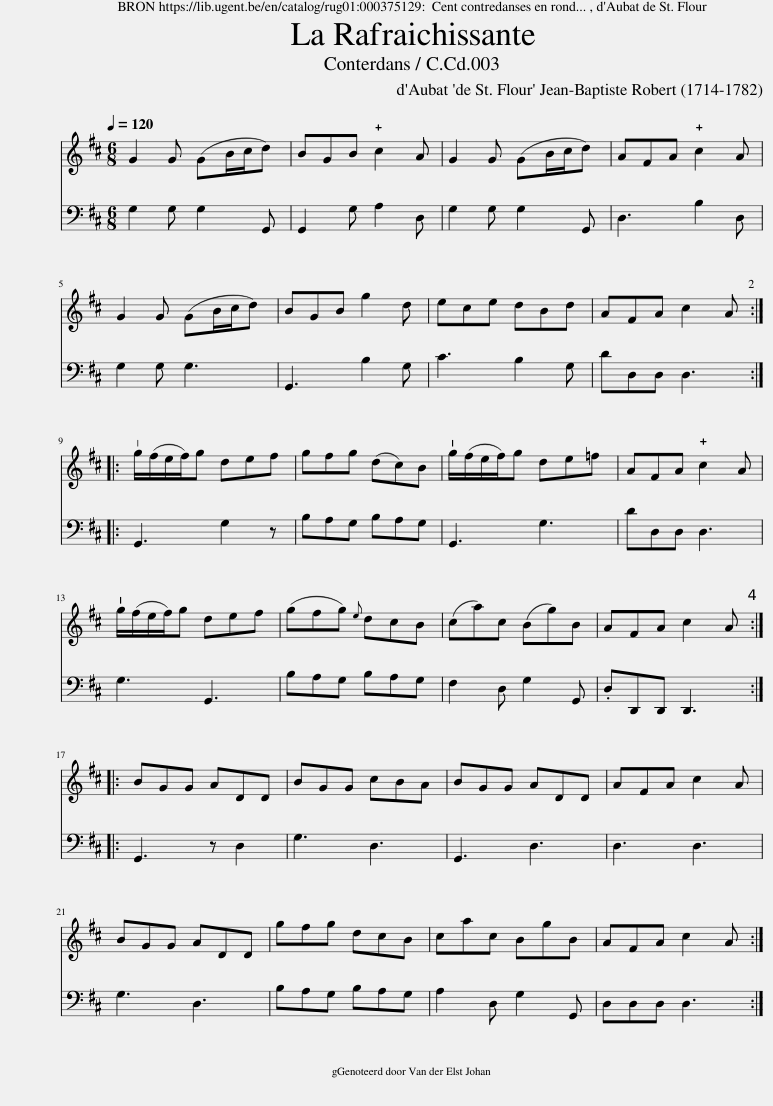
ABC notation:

X:1
%%score 1 2
L:1/8
Q:1/4=120
M:6/8
I:linebreak $
K:D
V:1 treble
V:2 bass
V:1
 G2 G (GB/c/d) | BGB !plus!c2 A | G2 G (GB/c/d) | AFA !plus!c2 A |$ G2 G (GB/c/d) | %5
 BGB g2 d | ece dBd | AFA c2 A ::$ !wedge!g/(f/e/f/)g def | gfg (dc)B | %10
 !wedge!g/(f/e/f/)g de=f | AFA !plus!c2 A |$ !wedge!g/(f/e/f/)g def | (gfg){e} dcB | (ca)c (Bg)B | %15
 AFA c2 A ::$ BGG ADD | BGG cBA | BGG ADD | AFA c2 A |$ %20
 BGG ADD | gfg dcB | cac BgB | AFA c2 A :| %24
V:2
 G,2 G, G,2 G,, | G,,2 G, A,2 D, | G,2 G, G,2 G,, | D,3 B,2 D, |$ G,2 G, G,3 | %5
 G,,3 B,2 G, | C3 B,2 G, | DD,D, D,3 ::$ G,,3 G,2 z | B,A,G, B,A,G, | %10
 G,,3 G,3 | DD,D, D,3 |$ G,3 G,,3 | B,A,G, B,A,G, | F,2 D, G,2 G,, | %15
 .D,D,,D,, D,,3 ::$ G,,3 z D,2 | G,3 D,3 | G,,3 D,3 | D,3 D,3 |$ %20
 G,3 D,3 | B,A,G, B,A,G, | A,2 D, G,2 G,, | D,D,D, D,3 :| %24
